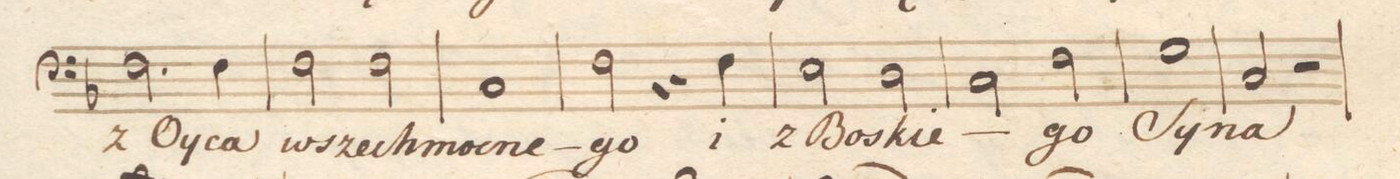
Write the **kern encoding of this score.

**kern	**text	**dynam
*I"Baʃso	*	*
*clefF4	*	*
*k[b-]	*	*
*met(c|)	*	*
*M2/2	*	*
2.F\	z_Oy-	.
4F\	-ca	.
=131	=131	=131
2F\	wszech-	.
2F\	-moc-	.
=132	=132	=132
1C	-ne-	.
=133	=133	=133
2F\	-go	.
4r	.	.
4F\	i	.
=134	=134	=134
2E\	z_Bos-	.
2D\	-kie-	.
=135	=135	=135
2C\	.	.
2F\	-go	.
=136	=136	=136
1G	Sy-	.
=137	=137	=137
2C/	-na	.
2r	.	.
=138	=138	=138
*-	*-	*-
